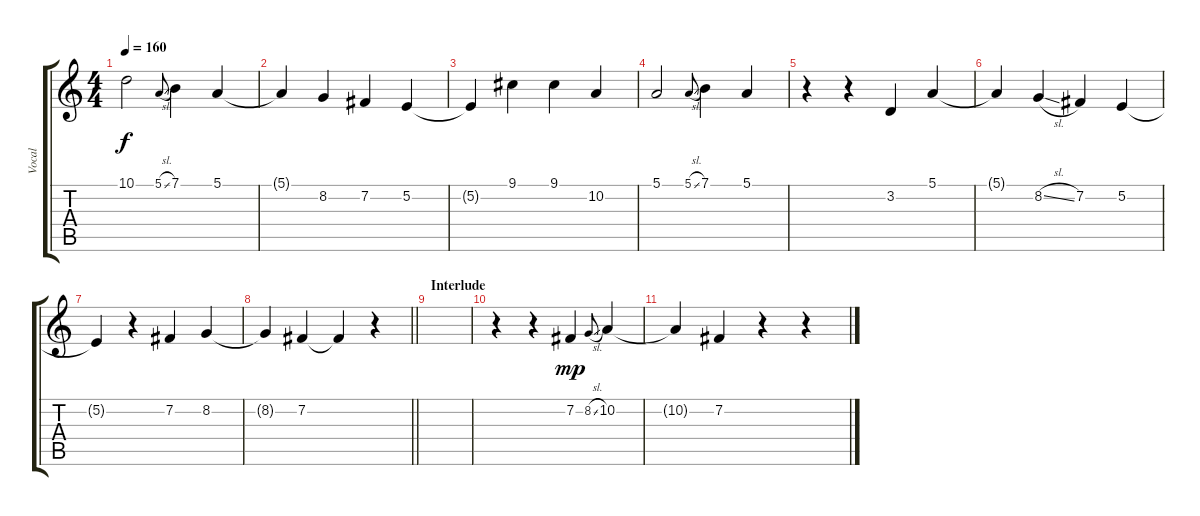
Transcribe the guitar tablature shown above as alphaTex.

\track ("Vocal" "Vocal") {instrument clarinet}
\staff {score tabs}
\tuning (E4 B3 G3 D3 A2 D2) {hide}
\ts (4 4)
\tempo 160
\clef g2
\ks c
10.1.2{dy f} 5.1{sl}.8{gr onbeat} 7.1.4 5.1.4 |
5.1{t}.4 8.2.4 7.2.4 5.2.4 |
5.2{t}.4 9.1.4 9.1.4 10.2.4 |
5.1.2 5.1{sl}.8{gr onbeat} 7.1.4 5.1.4 |
r.4 r.4 3.2.4 5.1.4 |
5.1{t}.4 8.2{sl}.4 7.2.4 5.2.4 |
5.2{t}.4 r.4 7.2.4 8.2.4 |
\barLineRight lightlight
8.2{t}.4 7.2.4 7.2{t}.4 r.4 |
\section ("" "Interlude")
|
r.4 r.4 7.2.4{dy mp} 8.2{sl}.8{gr onbeat} 10.2.4 |
10.2{t}.4 7.2.4 r.4 r.4
